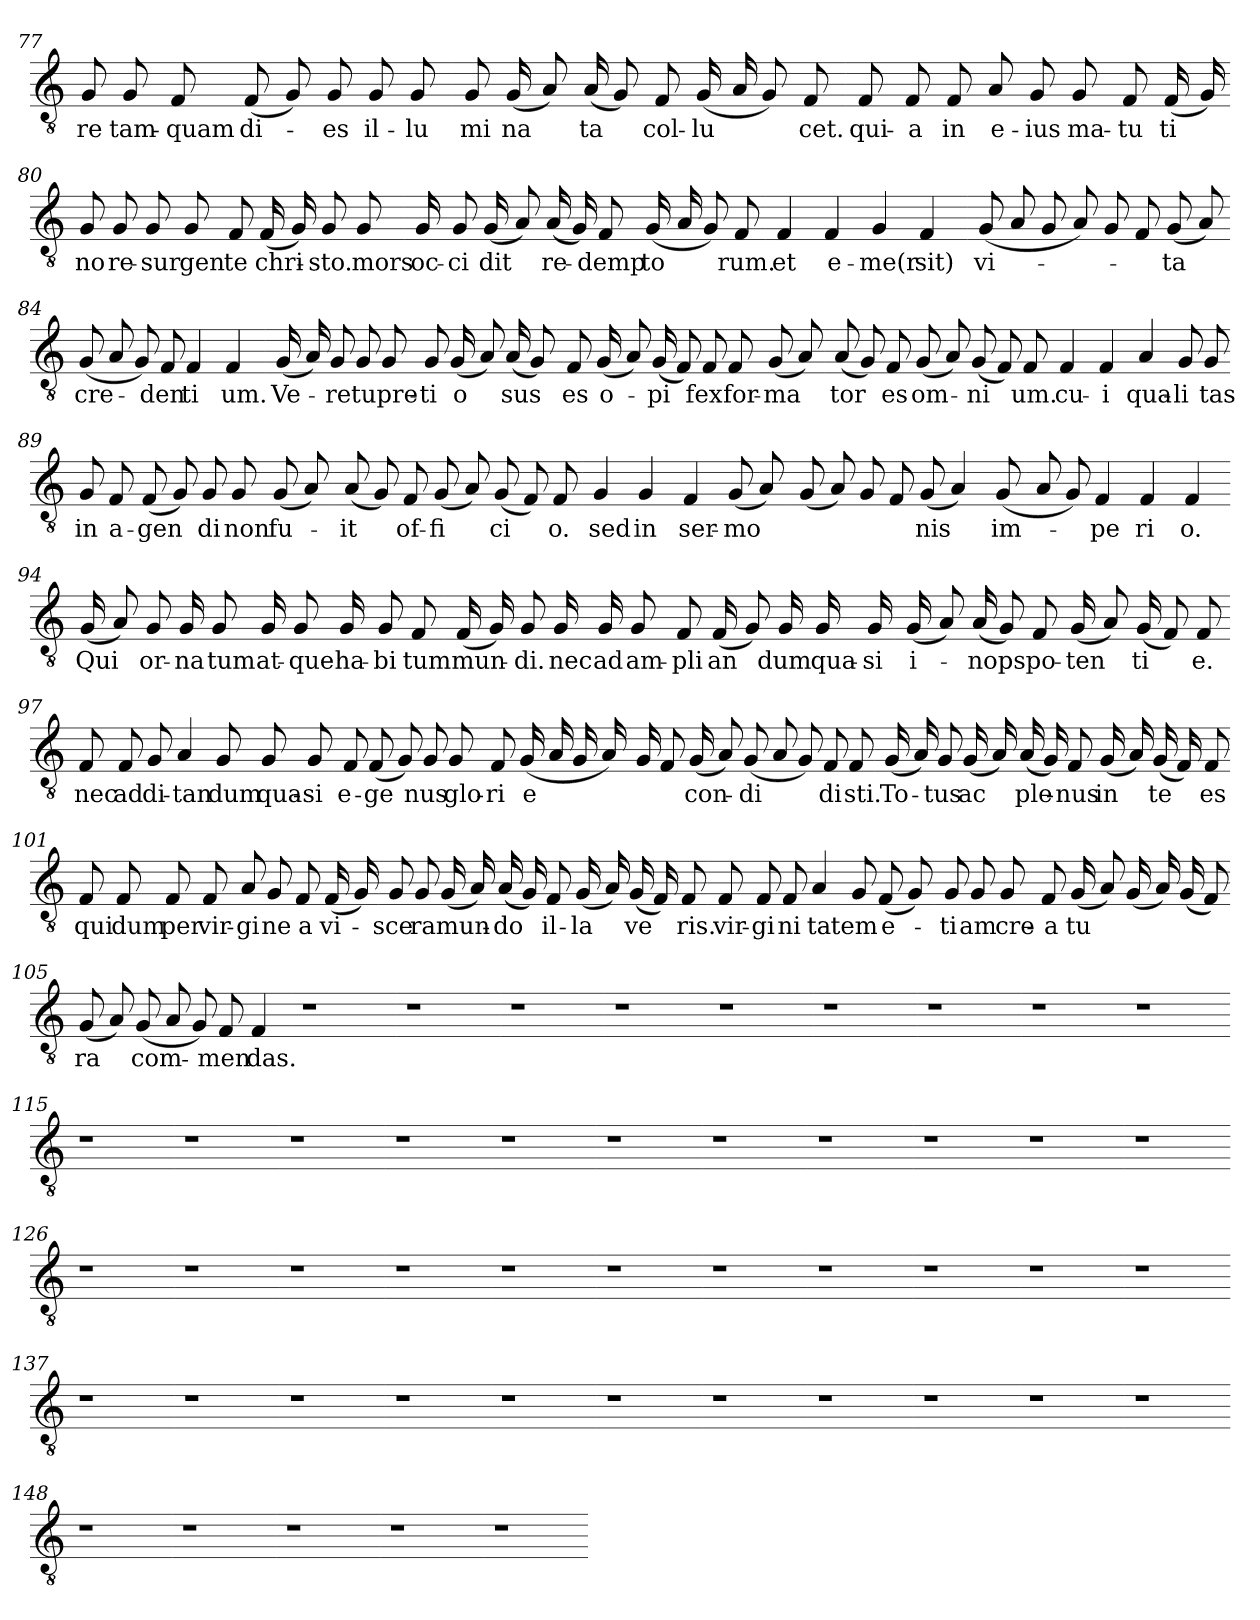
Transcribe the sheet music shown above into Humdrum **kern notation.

**kern	**text
*part1	*part1
*staff1	*staff1
*clefGv2	*
*k[]	*
=77	=77
8G	-re
8G	tam-
8F	-quam
(8F	di-
8G)	.
8G	-es
8G	il-
8G	lu
=78-	=78-
8G	mi
(16G	na
8A)	.
(16A	-ta
8G)	.
8F	col-
(16G	lu
16A	.
8G)	.
8F	-cet.
=79-	=79-
8F	qui-
8F	-a
8F	in
8A	e-
8G	-ius
8G	ma-
8F	tu
(16F	ti
16G)	.
=80-	=80-
8G	-no
8G	re-
8G	sur
8G	gen
8F	-te
(16F	chri-
16G)	.
8G	-sto.
8G	mors
=81-	=81-
16G	oc-
8G	ci
(16G	-dit
8A)	.
(16A	re-
16G)	.
8F	demp
(16G	to
16A	.
8G)	.
8F	-rum.
=82-	=82-
4F	et
4F	e-
4G	me(r
4F	-sit)
=83-	=83-
(8G	vi-
8A	.
8G	.
8A)	.
8G	.
8F	.
(8G	-ta
8A)	.
=84-	=84-
(8G	cre-
8A	.
8G)	.
8F	den
4F	ti
4F	-um.
=85-	=85-
(16G	Ve-
16A)	.
8G	-re
8G	tu
8G	pre-
8G	ti
(16G	o
8A)	.
(16A	-sus
8G)	.
=86-	=86-
8F	es
(16G	o-
8A)	.
(16G	pi
8F)	.
8F	-fex
8F	for-
(8G	ma
8A)	.
=87-	=87-
(8A	-tor
8G)	.
8F	es
(8G	om-
8A)	.
(8G	ni
8F)	.
8F	-um.
=88-	=88-
4F	cu-
4F	-i
4A	qua-
8G	li
8G	-tas
=89-	=89-
8G	in
8F	a-
(8F	gen
8G)	.
8G	-di
8G	non
(8G	fu-
8A)	.
=90-	=90-
(8A	-it
8G)	.
8F	of-
(8G	fi
8A)	.
(8G	ci
8F)	.
8F	-o.
=91-	=91-
4G	sed
4G	in
4F	ser-
(8G	mo
8A)	.
=92-	=92-
(8G	.
8A)	.
8G	.
8F	.
(8G	-nis
4A)	.
(8G	im-
=93-	=93-
8A	.
8G)	.
4F	pe
4F	ri
4F	-o.
=94-	=94-
(16G	Qui
8A)	.
8G	or-
16G	na
8G	-tum
16G	at-
8G	-que
16G	ha-
8G	bi
8F	-tum
=95-	=95-
(16F	mun-
16G)	.
8G	-di.
16G	nec
16G	ad
8G	am-
8F	pli
(16F	an
8G)	.
16G	-dum
16G	qua-
16G	-si
=96-	=96-
(16G	i-
8A)	.
(16A	-nops
8G)	.
8F	po-
(16G	ten
8A)	.
(16G	ti
8F)	.
8F	-e.
=97-	=97-
8F	nec
8F	ad
8G	di-
4A	tan
8G	-dum
8G	qua-
8G	-si
=98-	=98-
8F	e-
(8F	ge
8G)	.
8G	-nus
8G	glo-
8F	ri
(16G	-e
16A	.
16G	.
16A)	.
=99-	=99-
16G	.
8F	.
(16G	con-
8A)	.
(8G	di
8A	.
8G)	.
8F	di
8F	-sti.
=100-	=100-
(16G	To-
16A)	.
8G	-tus
(16G	ac
16A)	.
(16A	ple-
16G)	.
8F	-nus
(16G	in
16A)	.
(16G	te
16F)	.
8F	es
=101-	=101-
8F	qui
8F	dum
8F	per
8F	vir-
8A	gi
8G	ne
8F	-a
(16F	vi-
16G)	.
=102-	=102-
8G	sce
8G	-ra
(16G	mun-
16A)	.
(16A	-do
16G)	.
8F	il-
(16G	la
16A)	.
(16G	ve
16F)	.
8F	-ris.
=103-	=103-
8F	vir-
8F	gi
8F	ni
4A	ta
8G	-tem
(8F	e-
8G)	.
=104-	=104-
8G	ti
8G	-am
8G	cre-
8F	a
(16G	tu
8A)	.
(16G	.
16A)	.
(16G	.
8F)	.
=105-	=105-
(8G	-ra
8A)	.
(8G	com-
8A	.
8G)	.
8F	men
4F	-das.
=106-	=106-
1r	.
=107-	=107-
1r	.
=108-	=108-
1r	.
=109-	=109-
1r	.
=110-	=110-
1r	.
=111-	=111-
1r	.
=112-	=112-
1r	.
=113-	=113-
1r	.
=114-	=114-
1r	.
=115-	=115-
1r	.
=116-	=116-
1r	.
=117-	=117-
1r	.
=118-	=118-
1r	.
=119-	=119-
1r	.
=120-	=120-
1r	.
=121-	=121-
1r	.
=122-	=122-
1r	.
=123-	=123-
1r	.
=124-	=124-
1r	.
=125-	=125-
1r	.
=126-	=126-
1r	.
=127-	=127-
1r	.
=128-	=128-
1r	.
=129-	=129-
1r	.
=130-	=130-
1r	.
=131-	=131-
1r	.
=132-	=132-
1r	.
=133-	=133-
1r	.
=134-	=134-
1r	.
=135-	=135-
1r	.
=136-	=136-
1r	.
=137-	=137-
1r	.
=138-	=138-
1r	.
=139-	=139-
1r	.
=140-	=140-
1r	.
=141-	=141-
1r	.
=142-	=142-
1r	.
=143-	=143-
1r	.
=144-	=144-
1r	.
=145-	=145-
1r	.
=146-	=146-
1r	.
=147-	=147-
1r	.
=148-	=148-
1r	.
=149-	=149-
1r	.
=150-	=150-
1r	.
=151-	=151-
1r	.
=152-	=152-
1r	.
=-	=-
*-	*-
